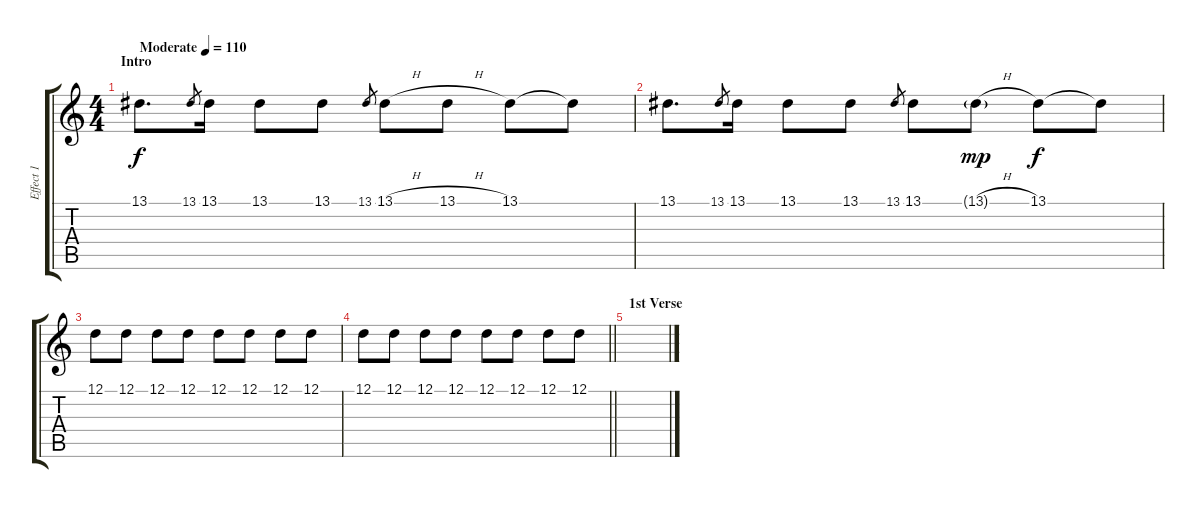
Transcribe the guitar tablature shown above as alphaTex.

\track ("Effect 1" "Effect 1") {instrument oboe}
\staff {score tabs}
\tuning (D4 A3 F3 C3 G2 C2) {hide}
\ts (4 4)
\section ("" "Intro")
\tempo (110 "Moderate")
\clef g2
\ks c
13.1.8{d dy f instrument oboe} 13.1.8{gr} 13.1.16 13.1.8 13.1.8 13.1.8{gr} 13.1{h}.8 13.1{h}.8 13.1.8 13.1{t}.8 |
13.1.8{d} 13.1.8{gr} 13.1.16 13.1.8 13.1.8 13.1.8{gr} 13.1.8 13.1{h g}.8{dy mp} 13.1.8{dy f} 13.1{t}.8 |
12.1.8 12.1.8 12.1.8 12.1.8 12.1.8 12.1.8 12.1.8 12.1.8 |
\barLineRight lightlight
12.1.8 12.1.8 12.1.8 12.1.8 12.1.8 12.1.8 12.1.8 12.1.8 |
\section ("" "1st Verse")
